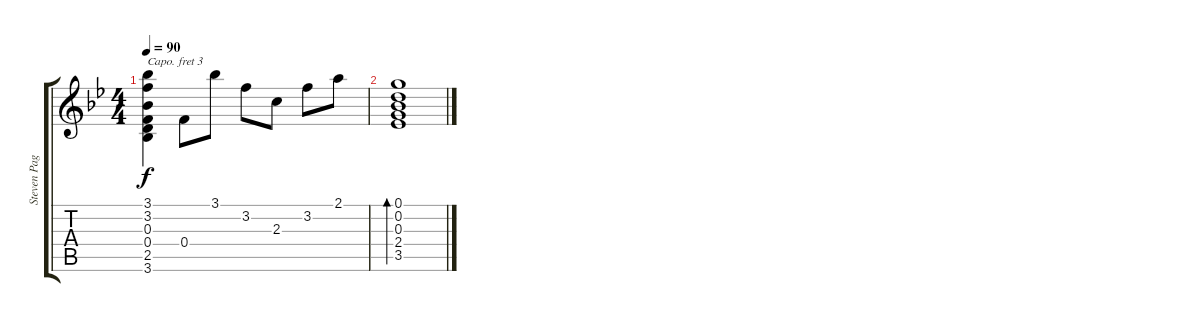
\track ("Steven Page" "Steven Pag") {instrument distortionguitar}
\staff {score tabs}
\capo 3
\tuning (E4 B3 G3 D3 A2 E2) {hide}
\ts (4 4)
\tempo 90
\clef g2
\ks bb
(3.1 3.2 0.3 0.4 2.5 3.6).4{dy f} 0.4.8 3.1.8 3.2.8 2.3.8 3.2.8 2.1.8 |
(0.1 0.2 0.3 2.4 3.5).1{bd 30}
